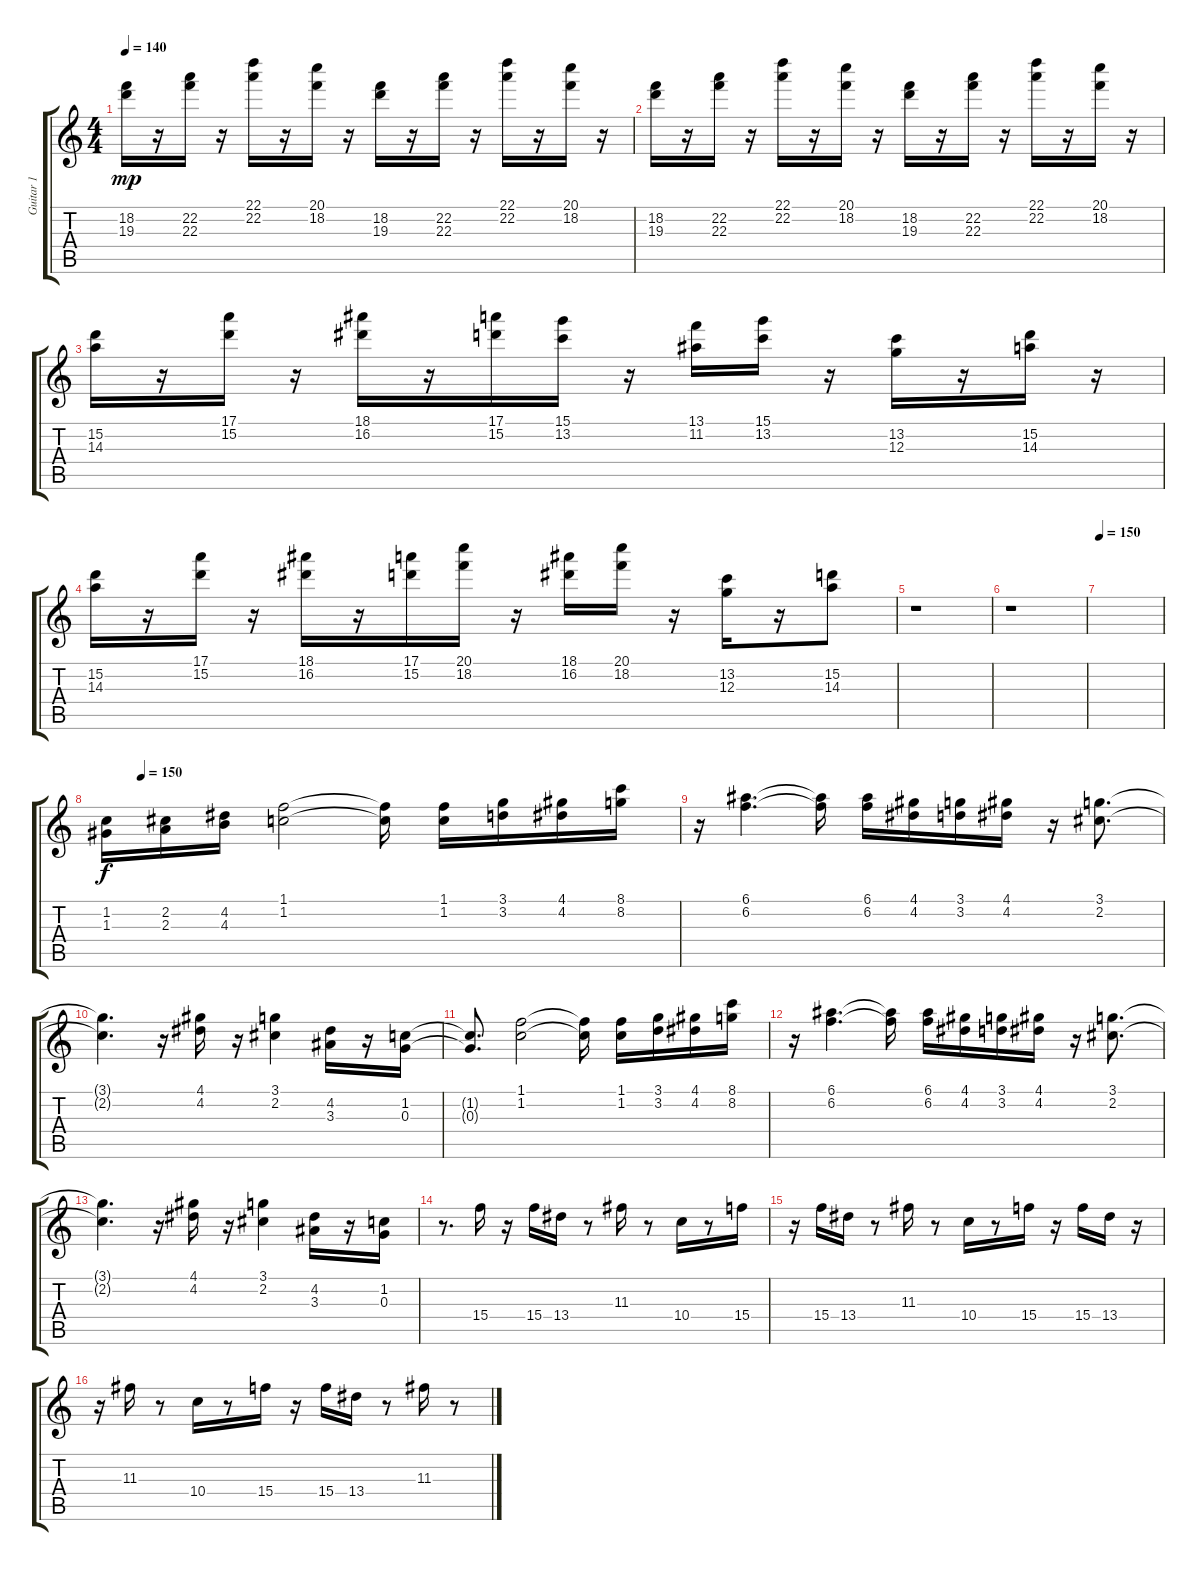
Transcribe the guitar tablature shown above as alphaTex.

\track ("Guitar 1" "Guitar 1") {instrument distortionguitar}
\staff {score tabs}
\tuning (E4 B3 G3 D3 A2 E2) {hide}
\ts (4 4)
\tempo 140
\clef g2
\ks c
(18.2 19.3).16{dy mp} r.16 (22.2 22.3).16 r.16 (22.1 22.2).16 r.16 (20.1 18.2).16 r.16 (18.2 19.3).16 r.16 (22.2 22.3).16 r.16 (22.1 22.2).16 r.16 (20.1 18.2).16 r.16 |
(18.2 19.3).16 r.16 (22.2 22.3).16 r.16 (22.1 22.2).16 r.16 (20.1 18.2).16 r.16 (18.2 19.3).16 r.16 (22.2 22.3).16 r.16 (22.1 22.2).16 r.16 (20.1 18.2).16 r.16 |
(15.2 14.3).16 r.16 (17.1 15.2).16 r.16 (18.1 16.2).16 r.16 (17.1 15.2).16 (15.1 13.2).16 r.16 (13.1 11.2).16 (15.1 13.2).16 r.16 (13.2 12.3).16 r.16 (15.2 14.3).16 r.16 |
(15.2 14.3).16 r.16 (17.1 15.2).16 r.16 (18.1 16.2).16 r.16 (17.1 15.2).16 (20.1 18.2).16 r.16 (18.1 16.2).16 (20.1 18.2).16 r.16 (13.2 12.3).16 r.16 (15.2 14.3).8 |
r.1 |
r.1 |
\tempo 150
|
\tempo (150 0.0625)
(1.2 1.3).16{dy f} (2.2 2.3).16 (4.2 4.3).16 (1.1 1.2).2 (1.1{t} 1.2{t}).16 (1.1 1.2).16 (3.1 3.2).16 (4.1 4.2).16 (8.1 8.2).16 |
r.16 (6.1 6.2).4{d} (6.1{t} 6.2{t}).16 (6.1 6.2).16 (4.1 4.2).16 (3.1 3.2).16 (4.1 4.2).16 r.16 (3.1 2.2).8{d} |
(3.1{t} 2.2{t}).4{d} r.16 (4.1 4.2).16 r.16 (3.1 2.2).4 (4.2 3.3).16 r.16 (1.2 0.3).16 |
(1.2{t} 0.3{t}).8{d} (1.1 1.2).2 (1.1{t} 1.2{t}).16 (1.1 1.2).16 (3.1 3.2).16 (4.1 4.2).16 (8.1 8.2).16 |
r.16 (6.1 6.2).4{d} (6.1{t} 6.2{t}).16 (6.1 6.2).16 (4.1 4.2).16 (3.1 3.2).16 (4.1 4.2).16 r.16 (3.1 2.2).8{d} |
(3.1{t} 2.2{t}).4{d} r.16 (4.1 4.2).16 r.16 (3.1 2.2).4 (4.2 3.3).16 r.16 (1.2 0.3).16 |
r.8{d} 15.4.16 r.16 15.4.16 13.4.16 r.8 11.3.16 r.8 10.4.16 r.8 15.4.16 |
r.16 15.4.16 13.4.16 r.8 11.3.16 r.8 10.4.16 r.8 15.4.16 r.16 15.4.16 13.4.16 r.16 |
r.16 11.3.16 r.8 10.4.16 r.8 15.4.16 r.16 15.4.16 13.4.16 r.8 11.3.16 r.8
